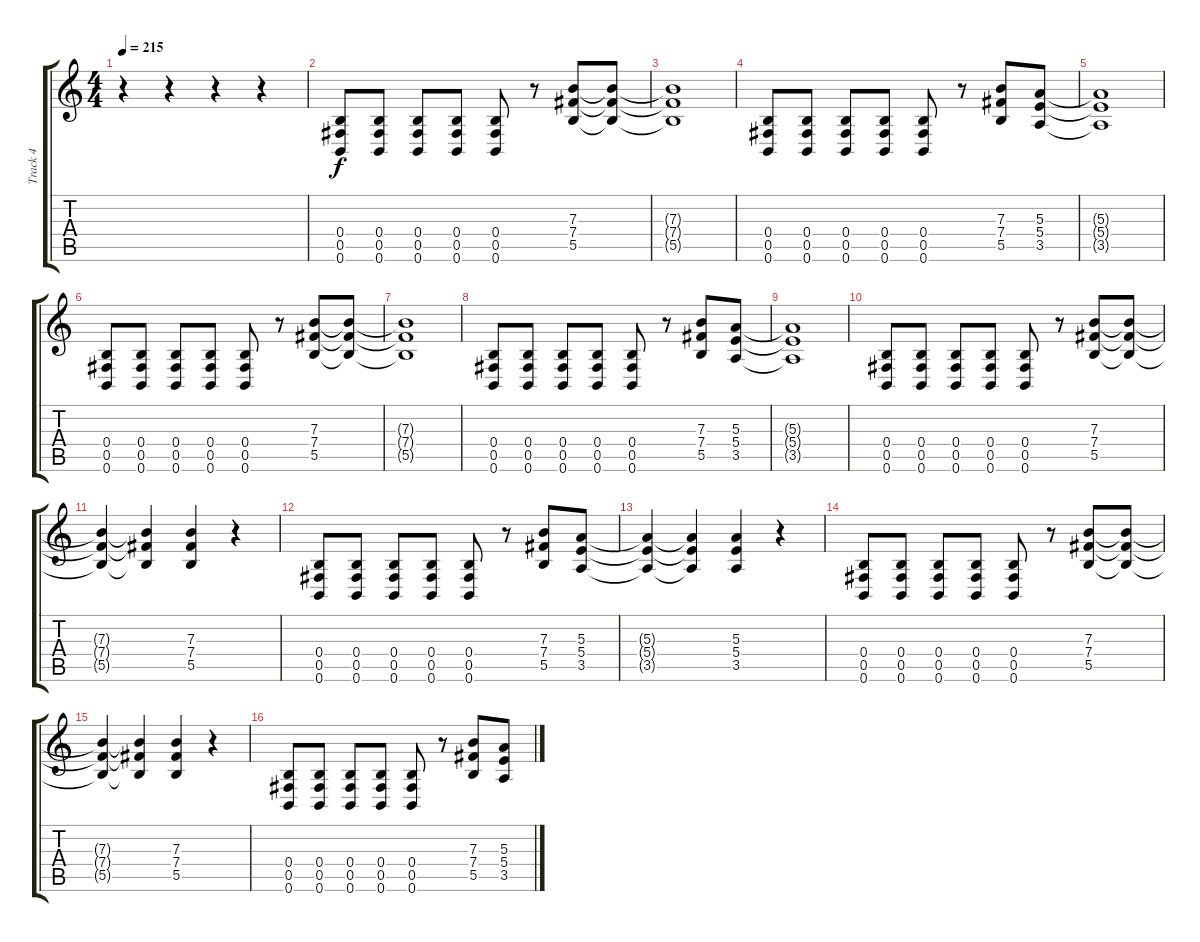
\track ("Track 4" "Track 4") {instrument distortionguitar}
\staff {score tabs}
\tuning (Db4 Ab3 E3 B2 Gb2 B1) {hide}
\ts (4 4)
\tempo 215
\clef g2
\ks c
r.4{dy f instrument distortionguitar} r.4 r.4 r.4 |
(0.4 0.5 0.6).8 (0.4 0.5 0.6).8 (0.4 0.5 0.6).8 (0.4 0.5 0.6).8 (0.4 0.5 0.6).8 r.8 (7.3 7.4 5.5).8 (7.3{t} 7.4{t} 5.5{t}).8 |
(7.3{t} 7.4{t} 5.5{t}).1 |
(0.4 0.5 0.6).8 (0.4 0.5 0.6).8 (0.4 0.5 0.6).8 (0.4 0.5 0.6).8 (0.4 0.5 0.6).8 r.8 (7.3 7.4 5.5).8 (5.3 5.4 3.5).8 |
(5.3{t} 5.4{t} 3.5{t}).1 |
(0.4 0.5 0.6).8 (0.4 0.5 0.6).8 (0.4 0.5 0.6).8 (0.4 0.5 0.6).8 (0.4 0.5 0.6).8 r.8 (7.3 7.4 5.5).8 (7.3{t} 7.4{t} 5.5{t}).8 |
(7.3{t} 7.4{t} 5.5{t}).1 |
(0.4 0.5 0.6).8 (0.4 0.5 0.6).8 (0.4 0.5 0.6).8 (0.4 0.5 0.6).8 (0.4 0.5 0.6).8 r.8 (7.3 7.4 5.5).8 (5.3 5.4 3.5).8 |
(5.3{t} 5.4{t} 3.5{t}).1 |
(0.4 0.5 0.6).8 (0.4 0.5 0.6).8 (0.4 0.5 0.6).8 (0.4 0.5 0.6).8 (0.4 0.5 0.6).8 r.8 (7.3 7.4 5.5).8 (7.3{t} 7.4{t} 5.5{t}).8 |
(7.3{t} 7.4{t} 5.5{t}).4 (7.3{t} 7.4{t} 5.5{t}).4 (7.3 7.4 5.5).4 r.4 |
(0.4 0.5 0.6).8 (0.4 0.5 0.6).8 (0.4 0.5 0.6).8 (0.4 0.5 0.6).8 (0.4 0.5 0.6).8 r.8 (7.3 7.4 5.5).8 (5.3 5.4 3.5).8 |
(5.3{t} 5.4{t} 3.5{t}).4 (5.3{t} 5.4{t} 3.5{t}).4 (5.3 5.4 3.5).4 r.4 |
(0.4 0.5 0.6).8 (0.4 0.5 0.6).8 (0.4 0.5 0.6).8 (0.4 0.5 0.6).8 (0.4 0.5 0.6).8 r.8 (7.3 7.4 5.5).8 (7.3{t} 7.4{t} 5.5{t}).8 |
(7.3{t} 7.4{t} 5.5{t}).4 (7.3{t} 7.4{t} 5.5{t}).4 (7.3 7.4 5.5).4 r.4 |
(0.4 0.5 0.6).8 (0.4 0.5 0.6).8 (0.4 0.5 0.6).8 (0.4 0.5 0.6).8 (0.4 0.5 0.6).8 r.8 (7.3 7.4 5.5).8 (5.3 5.4 3.5).8
